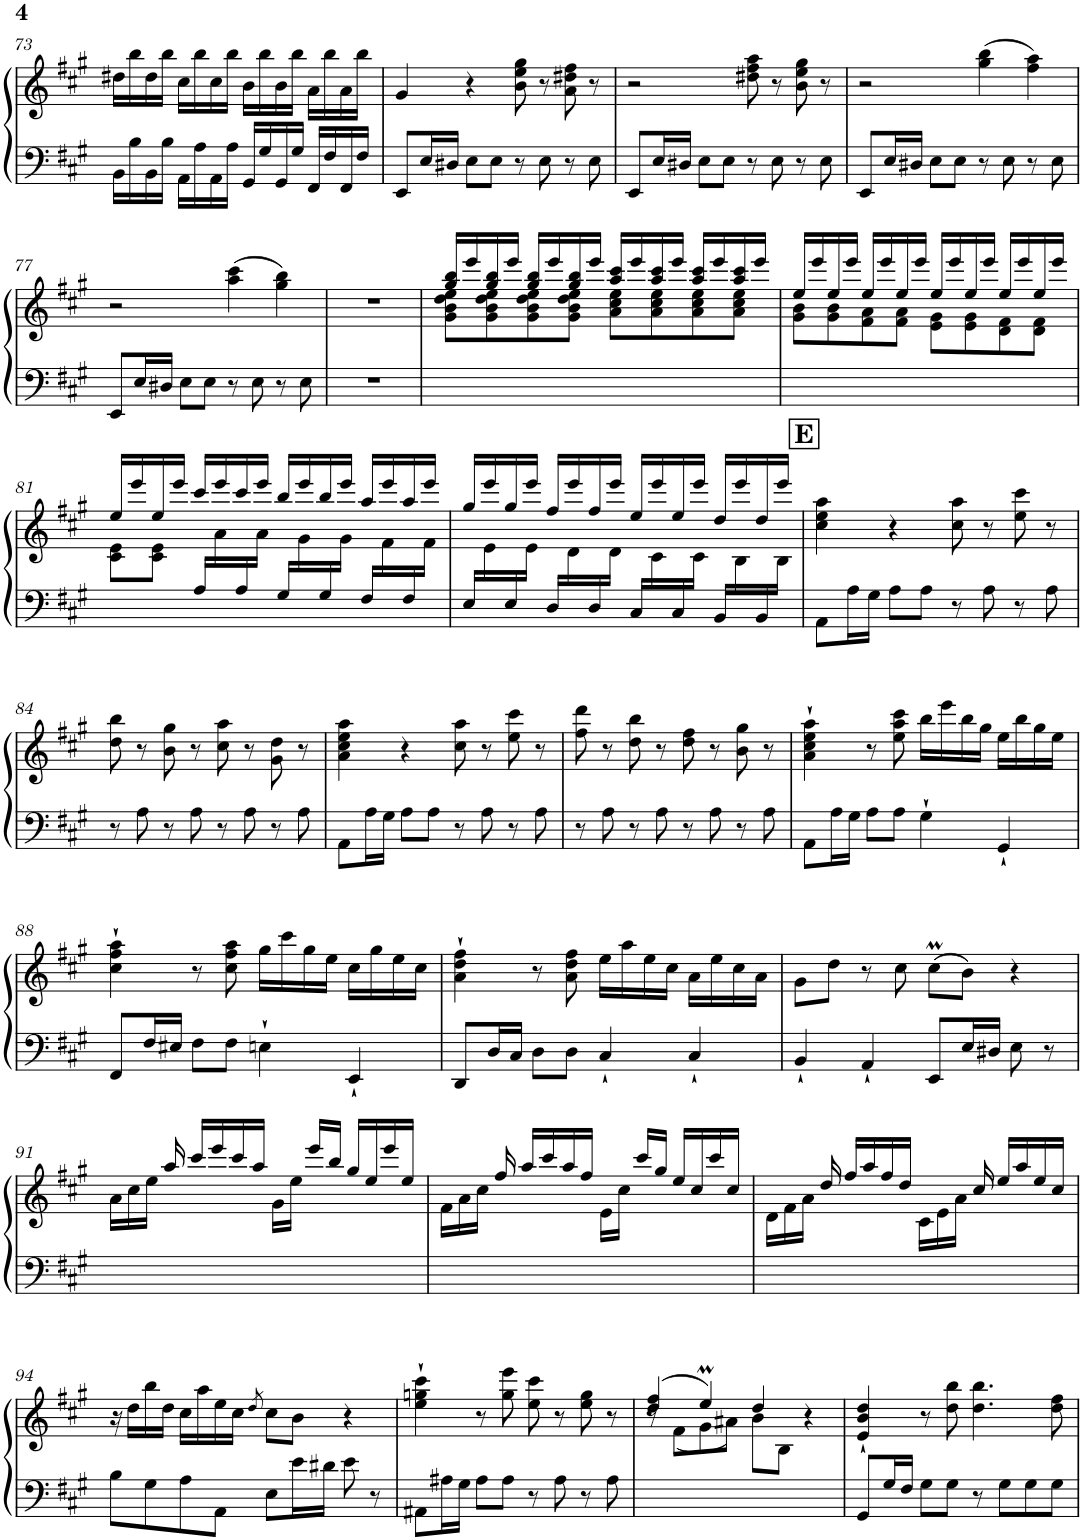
**kern	**kern
*part1	*part1
*staff2	*staff1
*I"Piano vertical	*
*I'Pno.	*
!!LO:PB:g=z
*clefF4	*clefG2
*k[f#c#g#]	*k[f#c#g#]
*M4/4	*M4/4
*met(c)	*met(c)
=73	=73
16BB\LL	16dd#X\LL
16B\	16bb\
16BB\	16dd#\
16B\JJ	16bb\JJ
16AA\LL	16cc#\LL
16A\	16bb\
16AA\	16cc#\
16A\JJ	16bb\JJ
16GG#/LL	16b\LL
16G#/	16bb\
16GG#/	16b\
16G#/JJ	16bb\JJ
16FF#/LL	16a\LL
16F#/	16bb\
16FF#/	16a\
16F#/JJ	16bb\JJ
=74	=74
8EE/L	4g#/
16E/L	.
16D#X/JJ	.
8E\L	4r
8E\J	.
8r	8b\ 8ee\ 8gg#\
8E\	8r
8r	8a\ 8dd#X\ 8ff#\
8E\	8r
=75	=75
8EE/L	2r
16E/L	.
16D#X/JJ	.
8E\L	.
8E\J	.
8r	8dd#X\ 8ff#\ 8aa\
8E\	8r
8r	8b\ 8ee\ 8gg#\
8E\	8r
=76	=76
8EE/L	2r
16E/L	.
16D#X/JJ	.
8E\L	.
8E\J	.
8r	(4gg#\ 4bb\
8E\	.
8r	4ff#\ 4aa\)
8E\	.
!!LO:LB:g=z
=77	=77
8EE/L	2r
16E/L	.
16D#X/JJ	.
8E\L	.
8E\J	.
8r	(4aa\ 4ccc#\
8E\	.
8r	4gg#\ 4bb\)
8E\	.
=78	=78
1r	1r
=79	=79
*	*^
1ryy	16gg#/ 16bb/LL	8g#\ 8b\ 8dd\ 8ee\L
.	16eee/	.
.	16gg#/ 16bb/	8g#\ 8b\ 8dd\ 8ee\
.	16eee/JJ	.
.	16gg#/ 16bb/LL	8g#\ 8b\ 8dd\ 8ee\
.	16eee/	.
.	16gg#/ 16bb/	8g#\ 8b\ 8dd\ 8ee\J
.	16eee/JJ	.
.	16aa/ 16ccc#/LL	8a\ 8cc#\ 8ee\L
.	16eee/	.
.	16aa/ 16ccc#/	8a\ 8cc#\ 8ee\
.	16eee/JJ	.
.	16aa/ 16ccc#/LL	8a\ 8cc#\ 8ee\
.	16eee/	.
.	16aa/ 16ccc#/	8a\ 8cc#\ 8ee\J
.	16eee/JJ	.
=80	=80	=80
1ryy	16ee/LL	8g#\ 8b\L
.	16eee/	.
.	16ee/	8g#\ 8b\
.	16eee/JJ	.
.	16ee/LL	8f#\ 8a\
.	16eee/	.
.	16ee/	8f#\ 8a\J
.	16eee/JJ	.
.	16ee/LL	8e\ 8g#\L
.	16eee/	.
.	16ee/	8e\ 8g#\
.	16eee/JJ	.
.	16ee/LL	8d\ 8f#\
.	16eee/	.
.	16ee/	8d\ 8f#\J
.	16eee/JJ	.
!!LO:LB:g=z	!!
=81	=81	=81
*^	*	*
4ryy	1ryy	16ee/LL	8c#\ 8e\L
.	.	16eee/	.
.	.	16ee/	8c#\ 8e\J
.	.	16eee/JJ	.
16A/LL	.	16ccc#/LL	16ryy
16ryy	.	16eee/	16a\
16A/	.	16ccc#/	16ryy
16ryy	.	16eee/JJ	16a\JJ
16G#/LL	.	16bb/LL	16ryy
16ryy	.	16eee/	16g#\
16G#/	.	16bb/	16ryy
16ryy	.	16eee/JJ	16g#\JJ
16F#/LL	.	16aa/LL	16ryy
16ryy	.	16eee/	16f#\
16F#/	.	16aa/	16ryy
16ryy	.	16eee/JJ	16f#\JJ
=82	=82	=82	=82
16E/LL	1ryy	16gg#/LL	16ryy
16ryy	.	16eee/	16e\
16E/	.	16gg#/	16ryy
16ryy	.	16eee/JJ	16e\JJ
16D/LL	.	16ff#/LL	16ryy
16ryy	.	16eee/	16d\
16D/	.	16ff#/	16ryy
16ryy	.	16eee/JJ	16d\JJ
16C#/LL	.	16ee/LL	16ryy
16ryy	.	16eee/	16c#\
16C#/	.	16ee/	16ryy
16ryy	.	16eee/JJ	16c#\JJ
16BB/LL	.	16dd/LL	16ryy
16ryy	.	16eee/	16B\
16BB/	.	16dd/	16ryy
16ryy	.	16eee/JJ	16B\JJ
*v	*v	*	*
*	*v	*v
!!LO:REH:place=s1:a:B:cj:fs=14:t=E
=83	=83
8AA\L	4cc#\ 4ee\ 4aa\
16A\L	.
16G#\JJ	.
8A\L	4r
8A\J	.
8r	8cc#\ 8aa\
8A\	8r
8r	8ee\ 8ccc#\
8A\	8r
!!LO:LB:g=z
=84	=84
8r	8dd\ 8bb\
8A\	8r
8r	8b\ 8gg#\
8A\	8r
8r	8cc#\ 8aa\
8A\	8r
8r	8g#\ 8dd\
8A\	8r
=85	=85
8AA\L	4a\ 4cc#\ 4ee\ 4aa\
16A\L	.
16G#\JJ	.
8A\L	4r
8A\J	.
8r	8cc#\ 8aa\
8A\	8r
8r	8ee\ 8ccc#\
8A\	8r
=86	=86
8r	8ff#\ 8ddd\
8A\	8r
8r	8dd\ 8bb\
8A\	8r
8r	8dd\ 8ff#\
8A\	8r
8r	8b\ 8gg#\
8A\	8r
=87	=87
8AA\L	4a\` 4cc#\` 4ee\` 4aa\`
16A\L	.
16G#\JJ	.
8A\L	8r
8A\J	8ee\ 8aa\ 8ccc#\
4G#`\	16bb\LL
.	16eee\
.	16bb\
.	16gg#\JJ
4GG#`/	16ee\LL
.	16bb\
.	16gg#\
.	16ee\JJ
!!LO:LB:g=z
=88	=88
8FF#/L	4cc#\` 4ff#\` 4aa\`
16F#/L	.
16E#X/JJ	.
8F#\L	8r
8F#\J	8cc#\ 8ff#\ 8aa\
4En`\	16gg#\LL
.	16ccc#\
.	16gg#\
.	16ee\JJ
4EE`/	16cc#\LL
.	16gg#\
.	16ee\
.	16cc#\JJ
=89	=89
8DD/L	4a\` 4dd\` 4ff#\`
16D/L	.
16C#/JJ	.
8D\L	8r
8D\J	8a\ 8dd\ 8ff#\
4C#`/	16ee\LL
.	16aa\
.	16ee\
.	16cc#\JJ
4C#`/	16a\LL
.	16ee\
.	16cc#\
.	16a\JJ
=90	=90
4BB`/	8g#\L
.	8dd\J
4AA`/	8r
.	8cc#\
8EE/L	(8cc#m\L
16E/L	8b\J)
16D#X/JJ	.
8E\	4r
8r	.
!!LO:LB:g=z
=91	=91
1ryy	16a\LL
.	16cc#\
.	16ee\JJ
.	16aa/
.	16ccc#/LL
.	16eee/
.	16ccc#/
.	16aa/JJ
.	16g#\LL
.	16ee\JJ
.	16eee/LL
.	16bb/JJ
.	16gg#/LL
.	16ee/
.	16eee/
.	16ee/JJ
=92	=92
1ryy	16f#\LL
.	16a\
.	16cc#\JJ
.	16ff#/
.	16aa/LL
.	16ccc#/
.	16aa/
.	16ff#/JJ
.	16e\LL
.	16cc#\JJ
.	16ccc#/LL
.	16gg#/JJ
.	16ee/LL
.	16cc#/
.	16ccc#/
.	16cc#/JJ
=93	=93
1ryy	16d\LL
.	16f#\
.	16a\JJ
.	16dd/
.	16ff#/LL
.	16aa/
.	16ff#/
.	16dd/JJ
.	16c#\LL
.	16e\
.	16a\JJ
.	16cc#/
.	16ee/LL
.	16aa/
.	16ee/
.	16cc#/JJ
!!LO:LB:g=z
=94	=94
8B\L	16r
.	16dd\LL
8G#\	16bb\
.	16dd\JJ
8A\	16cc#\LL
.	16aa\
8AA\J	16ee\
.	16cc#\JJ
.	8qdd/
8E\L	8cc#\L
16e\L	8b\J
16d#X\JJ	.
8e\	4r
8r	.
=95	=95
8AA#X\L	4ee\` 4ggn\` 4ccc#\`
16A#X\L	.
16G#\JJ	.
8A#\L	8r
8A#\J	8gg\ 8eee\
8r	8ee\ 8ccc#\
8A#\	8r
8r	8ee\ 8gg\
8A#\	8r
=96	=96
*	*^
8r	(>4dd/ 4ff#/	8ryy
8ryy	.	(<8f#\L
.	4eeM/)	8g#\
.	.	8a#X\J)
.	4dd/	8b\L
.	.	8B\J
4ryy	4r	4ryy
*	*v	*v
=97	=97
8GG#/L	4e/` 4b/` 4dd/`
16G#/L	.
16F#/JJ	.
8G#\L	8r
8G#\J	8dd\ 8bb\
8r	4.dd\ 4.bb\
8G#\L	.
8G#\	.
8G#\J	8dd\ 8ff#\
=	=
*-	*-
